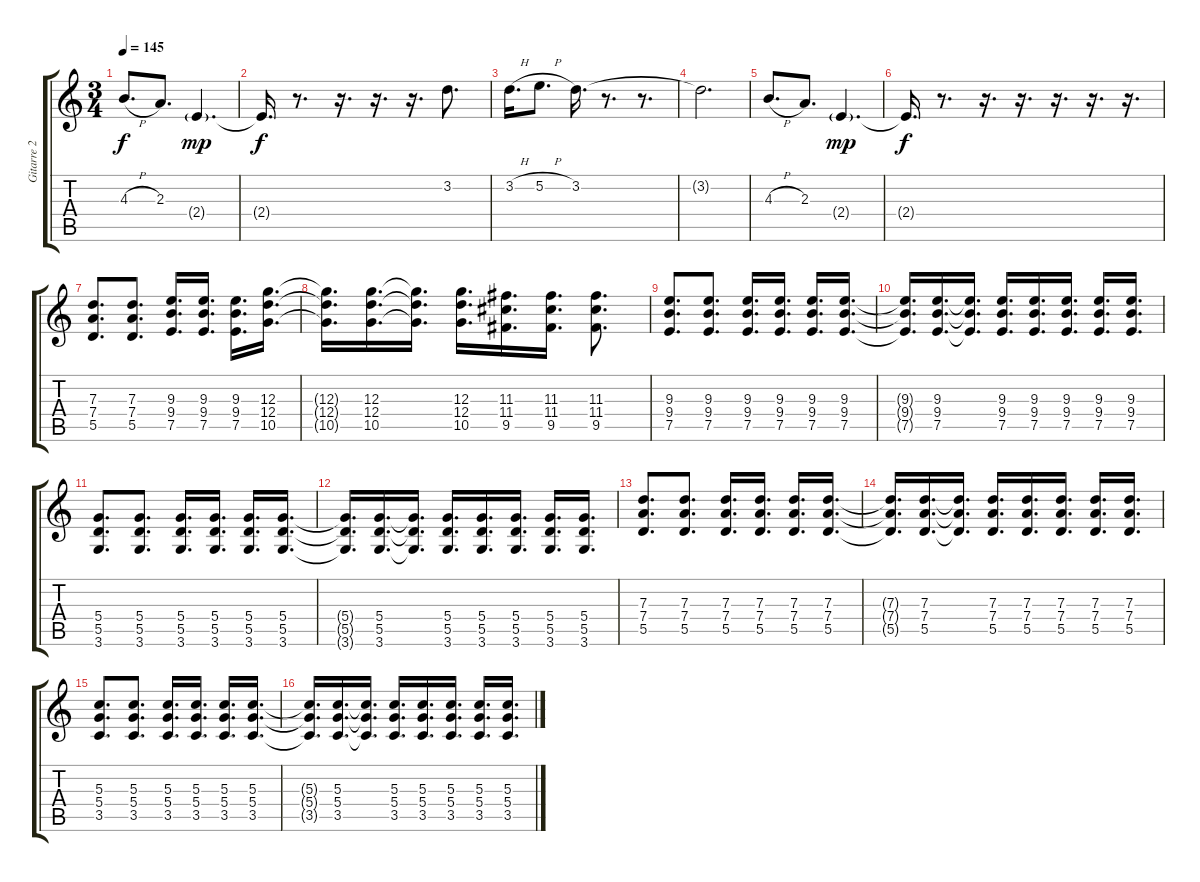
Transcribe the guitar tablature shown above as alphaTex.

\track ("Gitarre 2" "Gitarre 2") {instrument distortionguitar}
\staff {score tabs}
\tuning (E4 B3 G3 D3 A2 E2) {hide}
\ts (3 4)
\tempo 145
\clef g2
\ks c
4.3{h}.8{d dy f} 2.3.8{d} 2.4{g}.4{d dy mp} |
2.4{t}.16{d dy f} r.8{d} r.16{d} r.16{d} r.16{d} 3.2.8{d} |
3.2{h}.16{d} 5.2{h}.8{d} 3.2.16{d} r.8{d} r.8{d} |
3.2{t}.2{d} |
4.3{h}.8{d} 2.3.8{d} 2.4{g}.4{d dy mp} |
2.4{t}.16{d dy f} r.8{d} r.16{d} r.16{d} r.16{d} r.16{d} r.16{d} |
(7.3 7.4 5.5).8{d} (7.3 7.4 5.5).8{d} (9.3 9.4 7.5).16{d} (9.3 9.4 7.5).16{d} (9.3 9.4 7.5).16{d} (12.3 12.4 10.5).16{d} |
(12.3{t} 12.4{t} 10.5{t}).16{d} (12.3 12.4 10.5).16{d} (12.3{t} 12.4{t} 10.5{t}).16{d} (12.3 12.4 10.5).16{d} (11.3 11.4 9.5).16{d} (11.3 11.4 9.5).16{d} (11.3 11.4 9.5).8{d} |
(9.3 9.4 7.5).8{d} (9.3 9.4 7.5).8{d} (9.3 9.4 7.5).16{d} (9.3 9.4 7.5).16{d} (9.3 9.4 7.5).16{d} (9.3 9.4 7.5).16{d} |
(9.3{t} 9.4{t} 7.5{t}).16{d} (9.3 9.4 7.5).16{d} (9.3{t} 9.4{t} 7.5{t}).16{d} (9.3 9.4 7.5).16{d} (9.3 9.4 7.5).16{d} (9.3 9.4 7.5).16{d} (9.3 9.4 7.5).16{d} (9.3 9.4 7.5).16{d} |
(5.4 5.5 3.6).8{d} (5.4 5.5 3.6).8{d} (5.4 5.5 3.6).16{d} (5.4 5.5 3.6).16{d} (5.4 5.5 3.6).16{d} (5.4 5.5 3.6).16{d} |
(5.4{t} 5.5{t} 3.6{t}).16{d} (5.4 5.5 3.6).16{d} (5.4{t} 5.5{t} 3.6{t}).16{d} (5.4 5.5 3.6).16{d} (5.4 5.5 3.6).16{d} (5.4 5.5 3.6).16{d} (5.4 5.5 3.6).16{d} (5.4 5.5 3.6).16{d} |
(7.3 7.4 5.5).8{d} (7.3 7.4 5.5).8{d} (7.3 7.4 5.5).16{d} (7.3 7.4 5.5).16{d} (7.3 7.4 5.5).16{d} (7.3 7.4 5.5).16{d} |
(7.3{t} 7.4{t} 5.5{t}).16{d} (7.3 7.4 5.5).16{d} (7.3{t} 7.4{t} 5.5{t}).16{d} (7.3 7.4 5.5).16{d} (7.3 7.4 5.5).16{d} (7.3 7.4 5.5).16{d} (7.3 7.4 5.5).16{d} (7.3 7.4 5.5).16{d} |
(5.3 5.4 3.5).8{d} (5.3 5.4 3.5).8{d} (5.3 5.4 3.5).16{d} (5.3 5.4 3.5).16{d} (5.3 5.4 3.5).16{d} (5.3 5.4 3.5).16{d} |
(5.3{t} 5.4{t} 3.5{t}).16{d} (5.3 5.4 3.5).16{d} (5.3{t} 5.4{t} 3.5{t}).16{d} (5.3 5.4 3.5).16{d} (5.3 5.4 3.5).16{d} (5.3 5.4 3.5).16{d} (5.3 5.4 3.5).16{d} (5.3 5.4 3.5).16{d}
